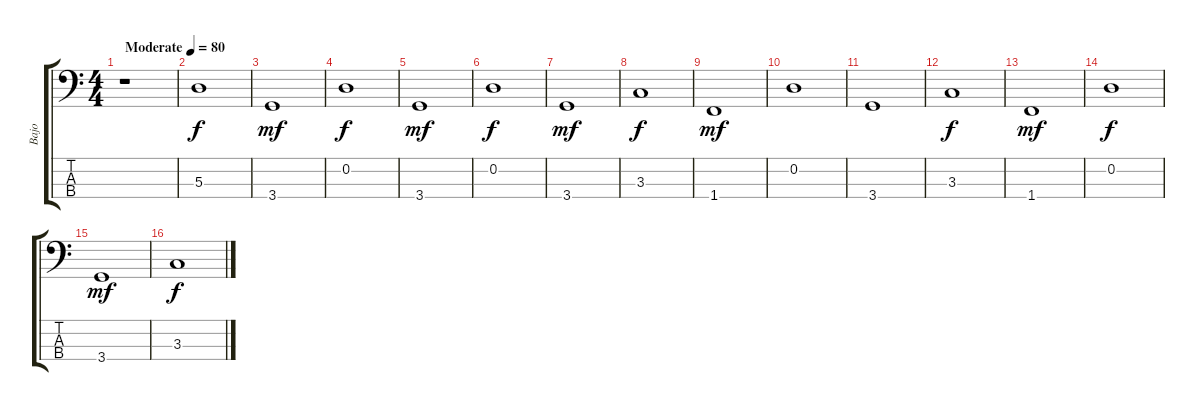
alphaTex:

\track ("Bajo" "Bajo") {instrument electricbassfinger}
\staff {score tabs}
\tuning (G2 D2 A1 E1) {hide}
\ts (4 4)
\tempo (80 "Moderate")
\clef f4
\ks c
r.1{dy f instrument electricbassfinger} |
5.3.1 |
3.4.1{dy mf} |
0.2.1{dy f} |
3.4.1{dy mf} |
0.2.1{dy f} |
3.4.1{dy mf} |
3.3.1{dy f} |
1.4.1{dy mf} |
0.2.1 |
3.4.1 |
3.3.1{dy f} |
1.4.1{dy mf} |
0.2.1{dy f} |
3.4.1{dy mf} |
3.3.1{dy f}
